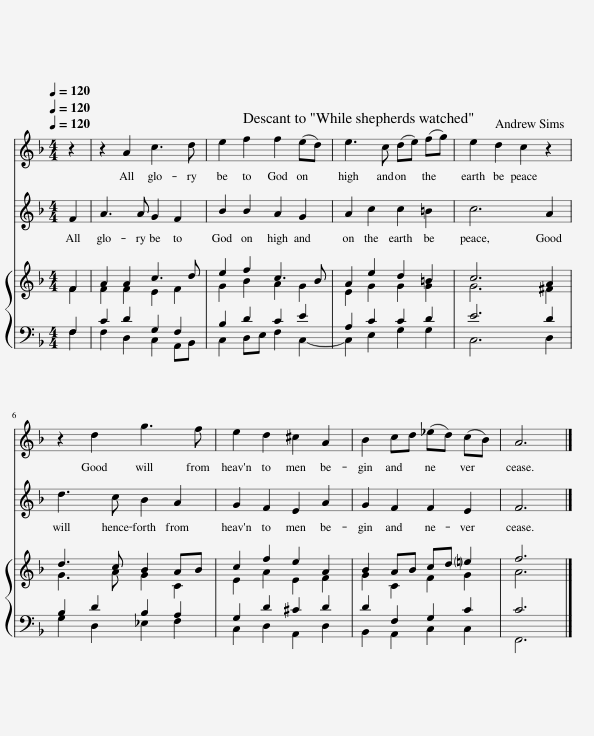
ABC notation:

X:1
%%score 1 2 { ( 3 4 ) | ( 5 6 ) }
L:1/8
Q:1/4=120
M:4/4
I:linebreak $
K:F
V:1 treble
V:2 treble
V:3 treble
V:4 treble
V:5 bass
V:6 bass
V:1
 z2 | z2 A2 c3 d | e2 f2 f2 (ed) | e3 c (de) (fg) | e2 d2 c2 z2 |$ %5
 z2 d2 g3 f | e2 d2 ^c2 A2 | B2 cd (_ed) (cB) | A6 |] %9
V:2
 F2 | A3 A G2 F2 | B2 B2 A2 G2 | A2 c2 c2 =B2 | c6 A2 |$ %5
 d3 c B2 A2 | G2 F2 E2 A2 | G2 F2 F2 E2 | F6 |] %9
V:3
 F2 | A2 A2 c3 d | e2 f2 c3 B | A2 e2 d2 =B2 | c6 A2 |$ %5
 d3 c B2 AB | c2 f2 e2 A2 | B2 AB cd !courtesy!=e2 | f6 |] %9
V:4
 F2 | F2 F2 E2 F2 | G2 B2 A2 G2 | E2 G2 G2 G2 | G6 ^F2 |$ %5
 G3 A G2 C2 | E2 A2 E2 F2 | G2 C2 F2 G2 | A6 |] %9
V:5
 F,2 | C2 D2 G,2 F,2 | B,2 D2 C2 E2 | A,2 C2 C2 D2 | E6 D2 |$ %5
 B,2 D2 B,2 A,2 | G,2 D2 ^C2 D2 | D2 F,2 G,2 C2 | C6 |] %9
V:6
 F,2 | F,2 D,2 C,2 A,,B,, | C,2 D,E, F,2 C,2- | C,2 E,2 G,2 G,2 | C,6 D,2 |$ %5
 G,2 D,2 _E,2 F,2 | C,2 D,2 A,,2 D,2 | B,,2 A,,2 C,2 C,2 | F,,6 |] %9
